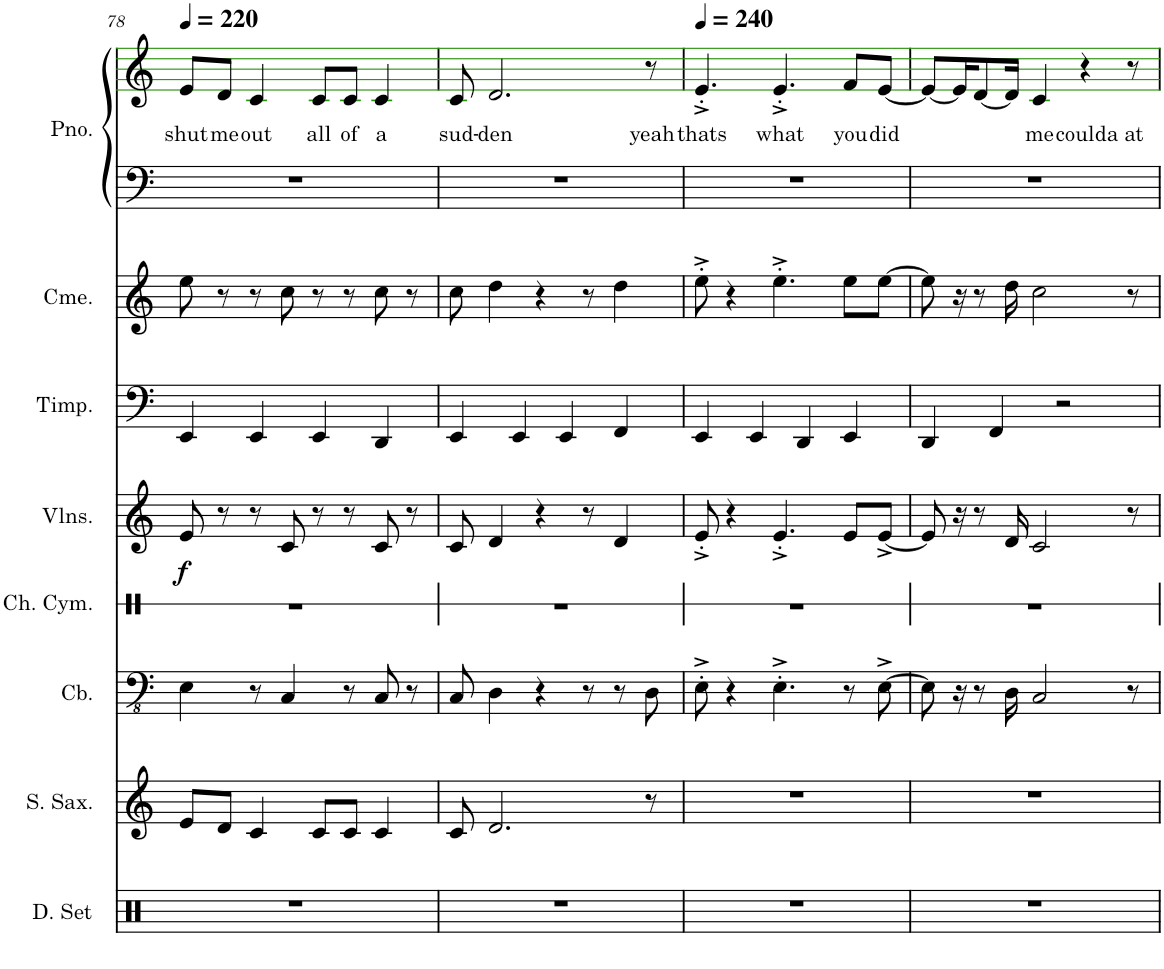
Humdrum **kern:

**kern	**kern	**kern	**kern	**kern	**dynam	**kern	**kern	**kern	**kern	**text
*part8	*part7	*part6	*part5	*part4	*part4	*part3	*part2	*part1	*part1	*part1
*staff9	*staff8	*staff7	*staff6	*staff5	*staff5	*staff4	*staff3	*staff2	*staff1	*staff1
*I"Drumset	*I"Soprano Saxophone	*I"Contrabass	*I"Chinese Cymbal	*I"Violins	*	*I"Timpani	*I"Chimes	*I"Grand Piano	*	*
*I'D. Set	*I'S. Sax.	*I'Cb.	*I'Ch. Cym.	*I'Vlns.	*	*I'Timp.	*I'Cme.	*I'Pno.	*	*
!!LO:PB:g=z
*clefX	*clefG2	*clefFv4	*clefX	*clefG2	*	*clefF4	*clefG2	*clefF4	*clefG2	*
*	*ITrd1c2	*ITrd7c12	*	*	*	*	*	*	*	*
*k[]	*k[]	*k[]	*k[]	*k[]	*	*k[]	*k[]	*k[]	*k[]	*
*M4/4	*M4/4	*M4/4	*M4/4	*M4/4	*	*M4/4	*M4/4	*M4/4	*M4/4	*
*MM220	*MM220	*MM220	*MM220	*MM220	*	*MM220	*MM220	*MM220	*MM220	*
=78	=78	=78	=78	=78	=78	=78	=78	=78	=78	=78
!	!	!	!	!	!LO:DY:b	!	!	!	!	!LO:LY:b
1r	8e/L	4EE\	1r	8e/	f	4EE/	8ee\	1r	8e/L	shut
!	!	!	!	!	!	!	!	!	!	!LO:LY:b
.	8d/J	.	.	8r	.	.	8r	.	8d/J	me
!	!	!	!	!	!	!	!	!	!	!LO:LY:b
.	4c/	8r	.	8r	.	4EE/	8r	.	4c/	out
.	.	4CC/	.	8c/	.	.	8cc\	.	.	.
!	!	!	!	!	!	!	!	!	!	!LO:LY:b
.	8c/L	.	.	8r	.	4EE/	8r	.	8c/L	all
!	!	!	!	!	!	!	!	!	!	!LO:LY:b
.	8c/J	8r	.	8r	.	.	8r	.	8c/J	of
!	!	!	!	!	!	!	!	!	!	!LO:LY:b
.	4c/	8CC/	.	8c/	.	4DD/	8cc\	.	4c/	a
.	.	8r	.	8r	.	.	8r	.	.	.
=79	=79	=79	=79	=79	=79	=79	=79	=79	=79	=79
!	!	!	!	!	!	!	!	!	!	!LO:LY:b
1r	8c/	8CC/	1r	8c/	.	4EE/	8cc\	1r	8c/	sud-
!	!	!	!	!	!	!	!	!	!	!LO:LY:b
.	2.d/	4DD\	.	4d/	.	.	4dd\	.	2.d/	-den
.	.	.	.	.	.	4EE/	.	.	.	.
.	.	4r	.	4r	.	.	4r	.	.	.
.	.	.	.	.	.	4EE/	.	.	.	.
.	.	8r	.	8r	.	.	8r	.	.	.
.	.	8r	.	4d/	.	4FF/	4dd\	.	.	.
!	!	!	!	!	!	!	!	!	!	!LO:LY:b
.	8r	8DD\	.	.	.	.	.	.	8r	yeah
=80	=80	=80	=80	=80	=80	=80	=80	=80	=80	=80
*	*	*	*	*	*	*	*	*	*MM240	*
!	!	!	!	!	!	!	!	!	!	!LO:LY:b
1r	1r	8EE'^\	1r	8e'^/	.	4EE/	8ee'^\	1r	4.e'^/	thats
.	.	4r	.	4r	.	.	4r	.	.	.
.	.	.	.	.	.	4EE/	.	.	.	.
!	!	!	!	!	!	!	!	!	!	!LO:LY:b
.	.	4.EE'^\	.	4.e'^/	.	.	4.ee'^\	.	4.e'^/	what
.	.	.	.	.	.	4DD/	.	.	.	.
!	!	!	!	!	!	!	!	!	!	!LO:LY:b
.	.	8r	.	8e/L	.	4EE/	8ee\L	.	8f/L	you
!	!	!	!	!	!	!	!	!	!	!LO:LY:b
.	.	[8EE^\	.	[8e^/J	.	.	[8ee\J	.	[8e/J	did
=81	=81	=81	=81	=81	=81	=81	=81	=81	=81	=81
1r	1r	8EE\]	1r	8e/]	.	4DD/	8ee\]	1r	8e/L_	.
.	.	16r	.	16r	.	.	16r	.	16e/K]	.
.	.	8r	.	8r	.	.	8r	.	[8d/	.
.	.	.	.	.	.	4FF/	.	.	.	.
.	.	16DD\	.	16d/	.	.	16dd\	.	16d/Jk]	.
!	!	!	!	!	!	!	!	!	!	!LO:LY:b
.	.	2CC/	.	2c/	.	.	2cc\	.	4c/	me
.	.	.	.	.	.	2r	.	.	.	.
!	!	!	!	!	!	!	!	!	!	!LO:LY:b
.	.	.	.	.	.	.	.	.	4r	coulda
!	!	!	!	!	!	!	!	!	!	!LO:LY:b
.	.	8r	.	8r	.	.	8r	.	8r	at
=	=	=	=	=	=	=	=	=	=	=
*-	*-	*-	*-	*-	*-	*-	*-	*-	*-	*-
